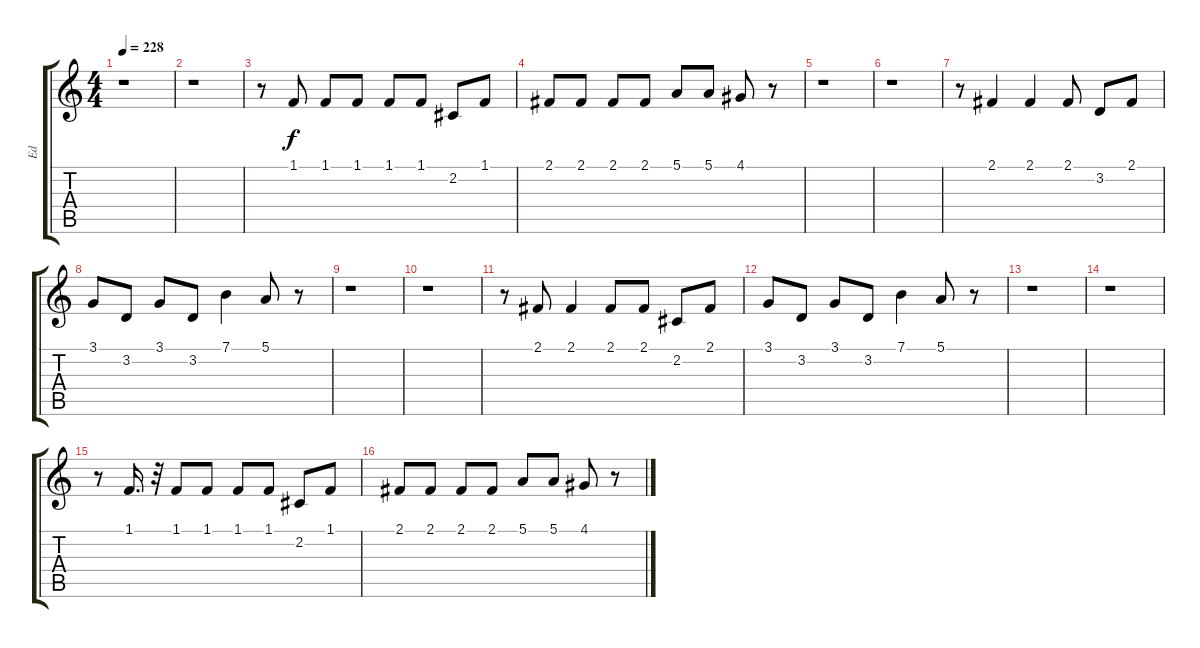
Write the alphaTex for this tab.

\track ("Ed" "Ed") {instrument marimba}
\staff {score tabs}
\tuning (E4 B3 G3 D3 A2 E2) {hide}
\ts (4 4)
\tempo 228
\clef g2
\ks c
r.1{dy f} |
r.1 |
r.8 1.1.8 1.1.8 1.1.8 1.1.8 1.1.8 2.2.8 1.1.8 |
2.1.8 2.1.8 2.1.8 2.1.8 5.1.8 5.1.8 4.1.8 r.8 |
r.1 |
r.1 |
r.8 2.1.4 2.1.4 2.1.8 3.2.8 2.1.8 |
3.1.8 3.2.8 3.1.8 3.2.8 7.1.4 5.1.8 r.8 |
r.1 |
r.1 |
r.8 2.1.8 2.1.4 2.1.8 2.1.8 2.2.8 2.1.8 |
3.1.8 3.2.8 3.1.8 3.2.8 7.1.4 5.1.8 r.8 |
r.1 |
r.1 |
r.8 1.1.16{d} r.32 1.1.8 1.1.8 1.1.8 1.1.8 2.2.8 1.1.8 |
2.1.8 2.1.8 2.1.8 2.1.8 5.1.8 5.1.8 4.1.8 r.8
